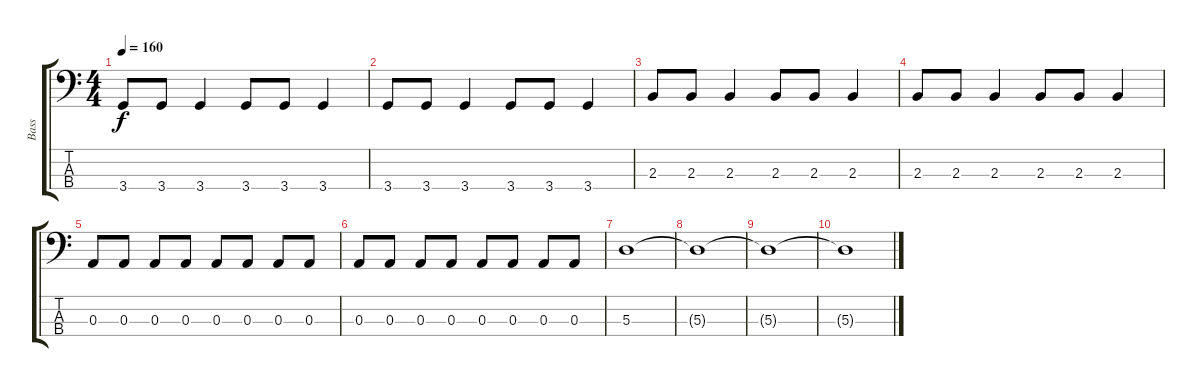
\track ("Bass" "Bass") {instrument electricbassfinger}
\staff {score tabs}
\tuning (G2 D2 A1 E1) {hide}
\ts (4 4)
\tempo 160
\clef f4
\ks c
3.4.8{dy f} 3.4.8 3.4.4 3.4.8 3.4.8 3.4.4 |
3.4.8 3.4.8 3.4.4 3.4.8 3.4.8 3.4.4 |
2.3.8 2.3.8 2.3.4 2.3.8 2.3.8 2.3.4 |
2.3.8 2.3.8 2.3.4 2.3.8 2.3.8 2.3.4 |
0.3.8 0.3.8 0.3.8 0.3.8 0.3.8 0.3.8 0.3.8 0.3.8 |
0.3.8 0.3.8 0.3.8 0.3.8 0.3.8 0.3.8 0.3.8 0.3.8 |
5.3.1 |
5.3{t}.1 |
5.3{t}.1 |
5.3{t}.1
